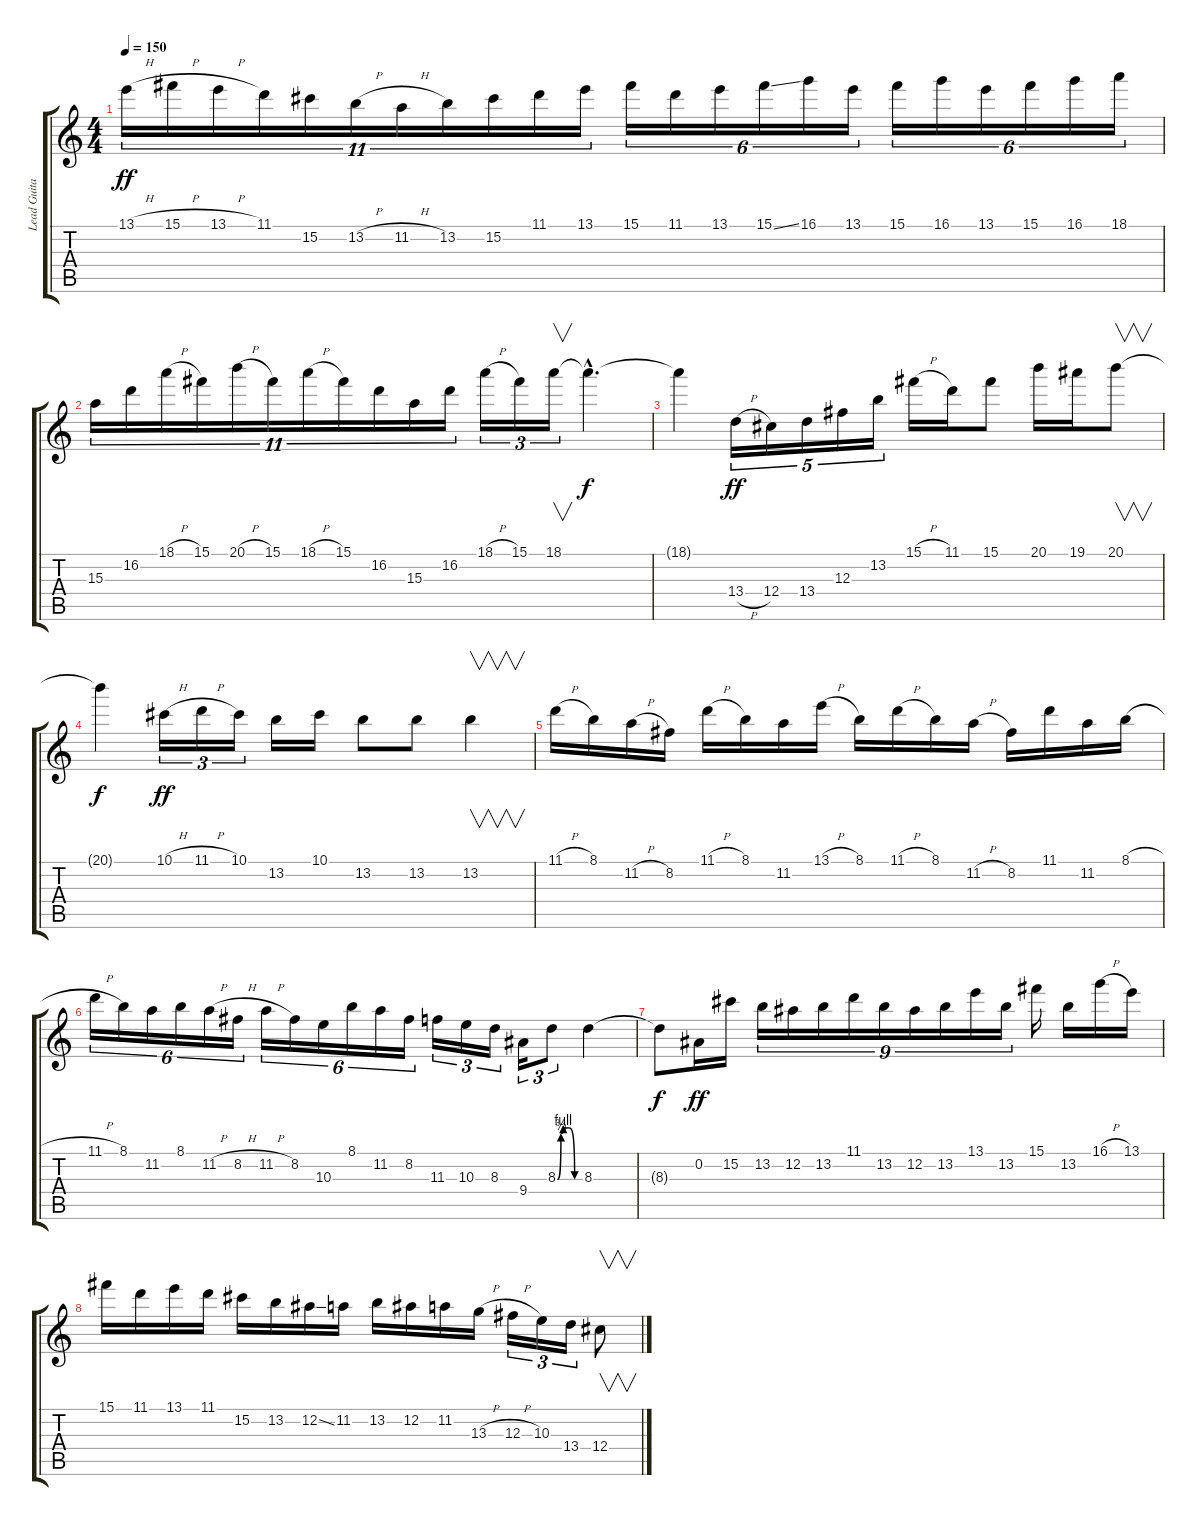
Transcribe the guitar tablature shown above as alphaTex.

\track ("Lead Guitar" "Lead Guita") {instrument overdrivenguitar}
\staff {score tabs}
\tuning (Eb4 Bb3 Gb3 Db3 Ab2 Eb2) {hide}
\ts (4 4)
\tempo 150
\clef g2
\ks c
13.1{h}.16{tu (11 8) dy ff} 15.1{h}.16{tu (11 8)} 13.1{h}.16{tu (11 8)} 11.1.16{tu (11 8)} 15.2.16{tu (11 8)} 13.2{h}.16{tu (11 8)} 11.2{h}.16{tu (11 8)} 13.2.16{tu (11 8)} 15.2.16{tu (11 8)} 11.1.16{tu (11 8)} 13.1.16{tu (11 8)} 15.1.16{tu (6 4)} 11.1.16{tu (6 4)} 13.1.16{tu (6 4)} 15.1{ss}.16{tu (6 4)} 16.1.16{tu (6 4)} 13.1.16{tu (6 4)} 15.1.16{tu (6 4)} 16.1.16{tu (6 4)} 13.1.16{tu (6 4)} 15.1.16{tu (6 4)} 16.1.16{tu (6 4)} 18.1.16{tu (6 4)} |
15.3.16{tu (11 8)} 16.2.16{tu (11 8)} 18.1{h}.16{tu (11 8)} 15.1.16{tu (11 8)} 20.1{h}.16{tu (11 8)} 15.1.16{tu (11 8)} 18.1{h}.16{tu (11 8)} 15.1.16{tu (11 8)} 16.2.16{tu (11 8)} 15.3.16{tu (11 8)} 16.2.16{tu (11 8)} 18.1{h}.16{tu (3 2)} 15.1.16{tu (3 2)} 18.1.16{v tu (3 2)} 18.1{hac t}.4{d dy f} |
18.1{t}.4 13.4{h}.16{tu (5 4) dy ff} 12.4.16{tu (5 4)} 13.4.16{tu (5 4)} 12.3.16{tu (5 4)} 13.2.16{tu (5 4)} 15.1{h}.16 11.1.16 15.1.8 20.1.16 19.1.16 20.1.8{v} |
20.1{t}.4{dy f} 10.1{h}.16{tu (3 2) dy ff} 11.1{h}.16{tu (3 2)} 10.1.16{tu (3 2)} 13.2.16 10.1.16 13.2.8 13.2.8 13.2.4{v} |
11.1{h}.16 8.1.16 11.2{h}.16 8.2.16 11.1{h}.16 8.1.16 11.2.16 13.1{h}.16 8.1.16 11.1{h}.16 8.1.16 11.2{h}.16 8.2.16 11.1.16 11.2.16 8.1{h}.16 |
11.1{h}.16{tu (6 4)} 8.1.16{tu (6 4)} 11.2.16{tu (6 4)} 8.1.16{tu (6 4)} 11.2{h}.16{tu (6 4)} 8.2{h}.16{tu (6 4)} 11.2{h}.16{tu (6 4)} 8.2.16{tu (6 4)} 10.3.16{tu (6 4)} 8.1.16{tu (6 4)} 11.2.16{tu (6 4)} 8.2.16{tu (6 4)} 11.3.16{tu (3 2)} 10.3.16{tu (3 2)} 8.3.16{tu (3 2)} 9.4.16{tu (3 2)} 8.3{be (custom 0 0 9 3 15 4 30 4 45 0 60 0)}.8{tu (3 2)} 8.3.4 |
8.3{t}.8{dy f} 0.2.16{dy ff} 15.2.16 13.2.16{tu (9 8)} 12.2.16{tu (9 8)} 13.2.16{tu (9 8)} 11.1.16{tu (9 8)} 13.2.16{tu (9 8)} 12.2.16{tu (9 8)} 13.2.16{tu (9 8)} 13.1.16{tu (9 8)} 13.2.16{tu (9 8)} 15.1.16 13.2.16 16.1{h}.16 13.1.16 |
15.1.16 11.1.16 13.1.16 11.1.16 15.2.16 13.2.16 12.2{ss}.16 11.2.16 13.2.16 12.2.16 11.2.16 13.3{h}.16 12.3{h}.16{tu (3 2)} 10.3.16{tu (3 2)} 13.4.16{tu (3 2)} 12.4.8{v}
